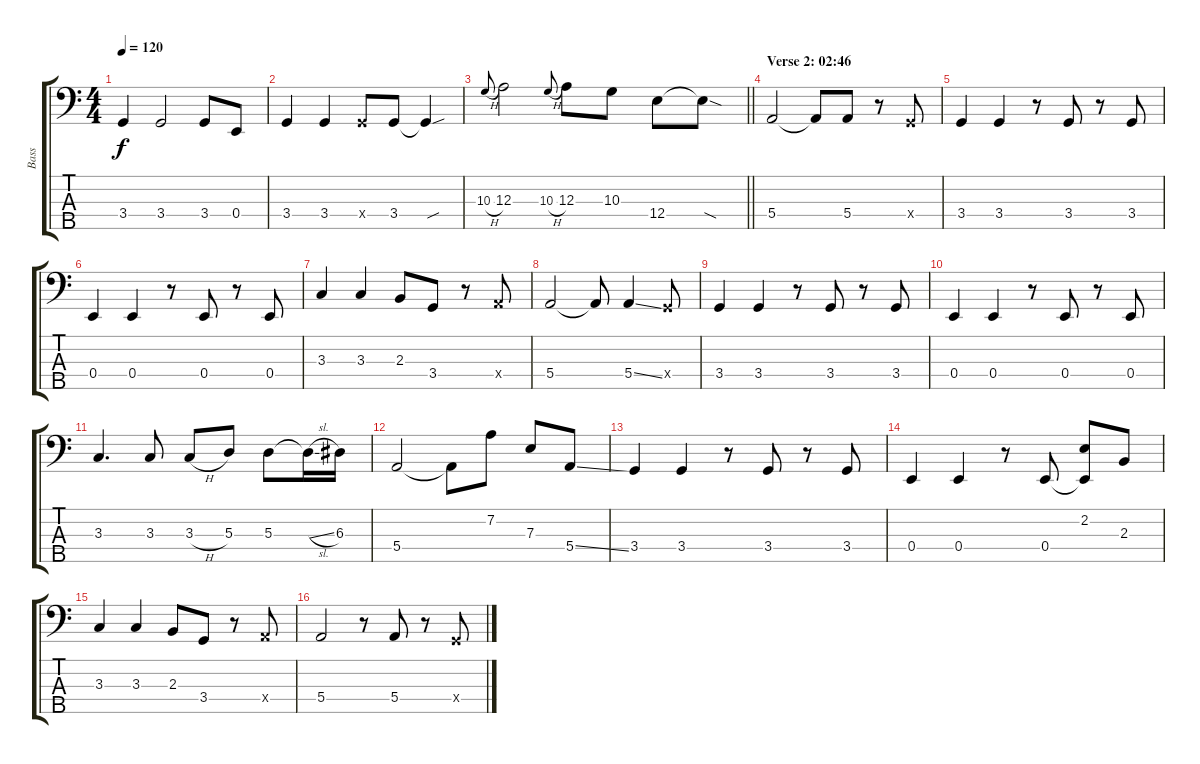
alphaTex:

\track ("Bass" "Bass") {instrument electricbassfinger}
\staff {score tabs}
\tuning (G2 D2 A1 E1 B0) {hide}
\ts (4 4)
\tempo 120
\clef f4
\ks c
3.4.4{dy f} 3.4.2 3.4.8 0.4.8 |
3.4.4 3.4.4 3.4{x}.8 3.4.8 3.4{sou t}.4 |
\barLineRight lightlight
10.3{h}.8{gr onbeat} 12.3.2 10.3{h}.8{gr onbeat} 12.3.8 10.3.8 12.4.8 12.4{sod t}.8 |
\section ("" "Verse 2: 02:46")
5.4.2 5.4{t}.8 5.4.8 r.8 3.4{x}.8 |
3.4.4 3.4.4 r.8 3.4.8 r.8 3.4.8 |
0.4.4 0.4.4 r.8 0.4.8 r.8 0.4.8 |
3.3.4 3.3.4 2.3.8 3.4.8 r.8 5.4{x}.8 |
5.4.2 5.4{t}.8 5.4{ss}.4 3.4{x}.8 |
3.4.4 3.4.4 r.8 3.4.8 r.8 3.4.8 |
0.4.4 0.4.4 r.8 0.4.8 r.8 0.4.8 |
3.3.4{d} 3.3.8 3.3{h}.8 5.3.8 5.3.8 5.3{sl t}.16 6.3.16 |
5.4.2 5.4{t}.8 7.2.8 7.3.8 5.4{ss}.8 |
3.4.4 3.4.4 r.8 3.4.8 r.8 3.4.8 |
0.4.4 0.4.4 r.8 0.4.8 (2.2 0.4{t}).8 2.3.8 |
3.3.4 3.3.4 2.3.8 3.4.8 r.8 5.4{x}.8 |
5.4.2 r.8 5.4.8 r.8 3.4{x}.8
